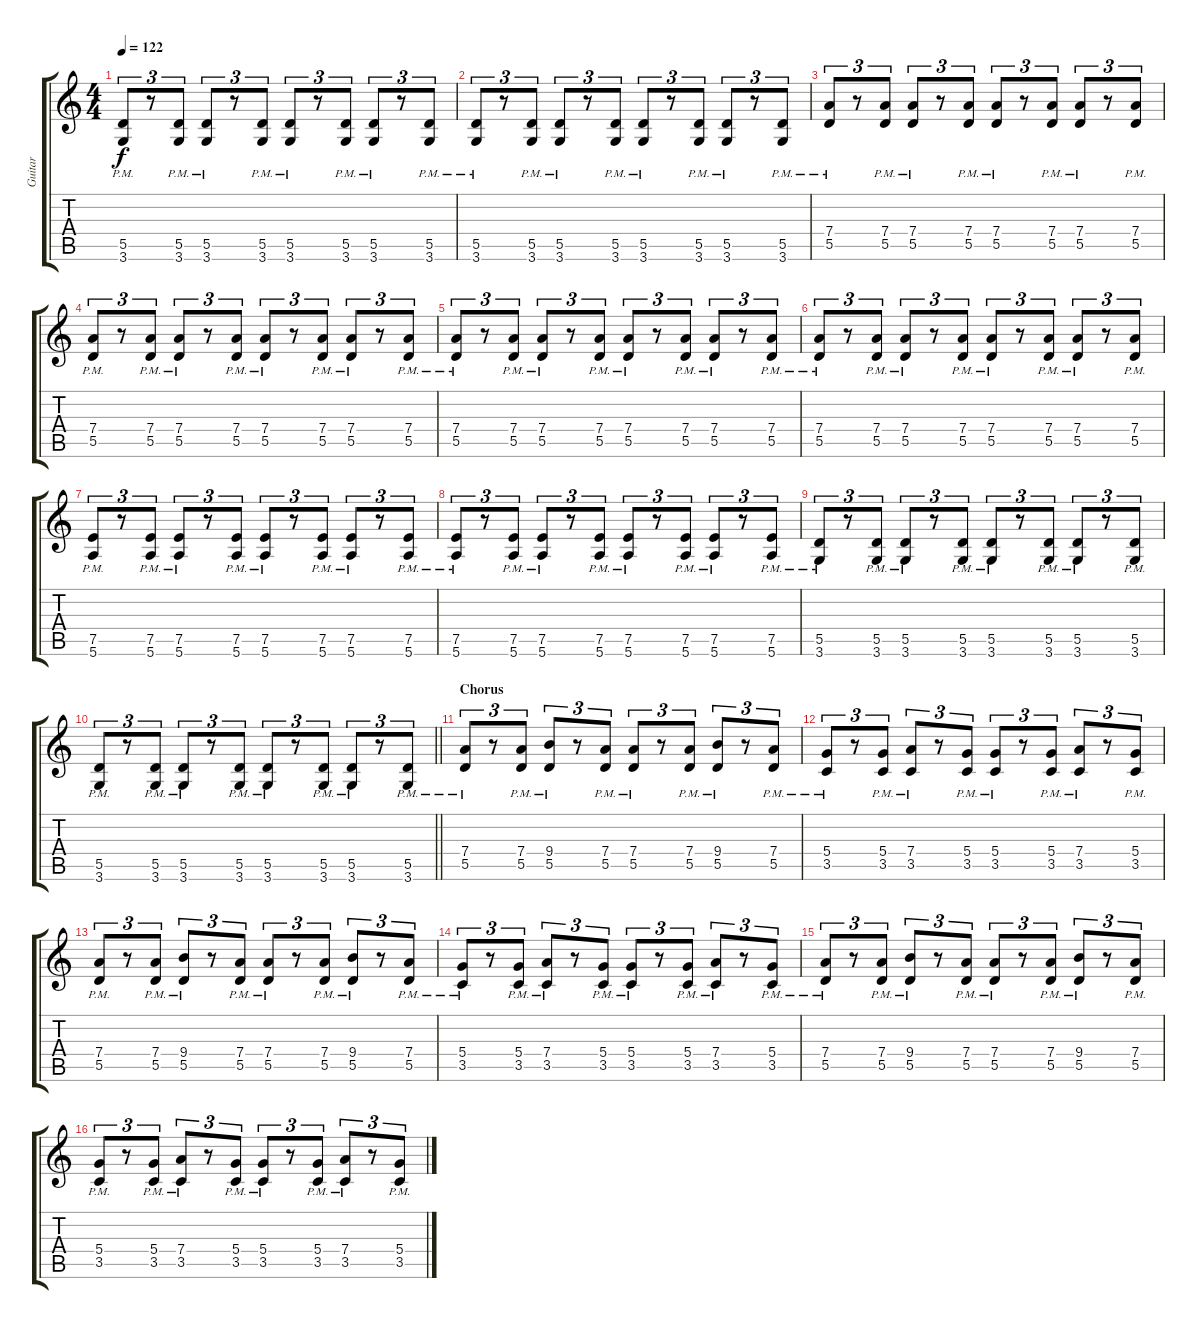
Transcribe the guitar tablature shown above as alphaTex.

\track ("Guitar" "Guitar") {instrument electricguitarmuted}
\staff {score tabs}
\tuning (E4 B3 G3 D3 A2 E2) {hide}
\ts (4 4)
\tempo 122
\clef g2
\ks c
(5.5{pm} 3.6{pm}).8{tu (3 2) dy f} r.8{tu (3 2)} (5.5{pm} 3.6{pm}).8{tu (3 2)} (5.5{pm} 3.6{pm}).8{tu (3 2)} r.8{tu (3 2)} (5.5{pm} 3.6{pm}).8{tu (3 2)} (5.5{pm} 3.6{pm}).8{tu (3 2)} r.8{tu (3 2)} (5.5{pm} 3.6{pm}).8{tu (3 2)} (5.5{pm} 3.6{pm}).8{tu (3 2)} r.8{tu (3 2)} (5.5{pm} 3.6{pm}).8{tu (3 2)} |
(5.5{pm} 3.6{pm}).8{tu (3 2)} r.8{tu (3 2)} (5.5{pm} 3.6{pm}).8{tu (3 2)} (5.5{pm} 3.6{pm}).8{tu (3 2)} r.8{tu (3 2)} (5.5{pm} 3.6{pm}).8{tu (3 2)} (5.5{pm} 3.6{pm}).8{tu (3 2)} r.8{tu (3 2)} (5.5{pm} 3.6{pm}).8{tu (3 2)} (5.5{pm} 3.6{pm}).8{tu (3 2)} r.8{tu (3 2)} (5.5{pm} 3.6{pm}).8{tu (3 2)} |
(7.4{pm} 5.5{pm}).8{tu (3 2)} r.8{tu (3 2)} (7.4{pm} 5.5{pm}).8{tu (3 2)} (7.4{pm} 5.5{pm}).8{tu (3 2)} r.8{tu (3 2)} (7.4{pm} 5.5{pm}).8{tu (3 2)} (7.4{pm} 5.5{pm}).8{tu (3 2)} r.8{tu (3 2)} (7.4{pm} 5.5{pm}).8{tu (3 2)} (7.4{pm} 5.5{pm}).8{tu (3 2)} r.8{tu (3 2)} (7.4{pm} 5.5{pm}).8{tu (3 2)} |
(7.4{pm} 5.5{pm}).8{tu (3 2)} r.8{tu (3 2)} (7.4{pm} 5.5{pm}).8{tu (3 2)} (7.4{pm} 5.5{pm}).8{tu (3 2)} r.8{tu (3 2)} (7.4{pm} 5.5{pm}).8{tu (3 2)} (7.4{pm} 5.5{pm}).8{tu (3 2)} r.8{tu (3 2)} (7.4{pm} 5.5{pm}).8{tu (3 2)} (7.4{pm} 5.5{pm}).8{tu (3 2)} r.8{tu (3 2)} (7.4{pm} 5.5{pm}).8{tu (3 2)} |
(7.4{pm} 5.5{pm}).8{tu (3 2)} r.8{tu (3 2)} (7.4{pm} 5.5{pm}).8{tu (3 2)} (7.4{pm} 5.5{pm}).8{tu (3 2)} r.8{tu (3 2)} (7.4{pm} 5.5{pm}).8{tu (3 2)} (7.4{pm} 5.5{pm}).8{tu (3 2)} r.8{tu (3 2)} (7.4{pm} 5.5{pm}).8{tu (3 2)} (7.4{pm} 5.5{pm}).8{tu (3 2)} r.8{tu (3 2)} (7.4{pm} 5.5{pm}).8{tu (3 2)} |
(7.4{pm} 5.5{pm}).8{tu (3 2)} r.8{tu (3 2)} (7.4{pm} 5.5{pm}).8{tu (3 2)} (7.4{pm} 5.5{pm}).8{tu (3 2)} r.8{tu (3 2)} (7.4{pm} 5.5{pm}).8{tu (3 2)} (7.4{pm} 5.5{pm}).8{tu (3 2)} r.8{tu (3 2)} (7.4{pm} 5.5{pm}).8{tu (3 2)} (7.4{pm} 5.5{pm}).8{tu (3 2)} r.8{tu (3 2)} (7.4{pm} 5.5{pm}).8{tu (3 2)} |
(7.5{pm} 5.6{pm}).8{tu (3 2)} r.8{tu (3 2)} (7.5{pm} 5.6{pm}).8{tu (3 2)} (7.5{pm} 5.6{pm}).8{tu (3 2)} r.8{tu (3 2)} (7.5{pm} 5.6{pm}).8{tu (3 2)} (7.5{pm} 5.6{pm}).8{tu (3 2)} r.8{tu (3 2)} (7.5{pm} 5.6{pm}).8{tu (3 2)} (7.5{pm} 5.6{pm}).8{tu (3 2)} r.8{tu (3 2)} (7.5{pm} 5.6{pm}).8{tu (3 2)} |
(7.5{pm} 5.6{pm}).8{tu (3 2)} r.8{tu (3 2)} (7.5{pm} 5.6{pm}).8{tu (3 2)} (7.5{pm} 5.6{pm}).8{tu (3 2)} r.8{tu (3 2)} (7.5{pm} 5.6{pm}).8{tu (3 2)} (7.5{pm} 5.6{pm}).8{tu (3 2)} r.8{tu (3 2)} (7.5{pm} 5.6{pm}).8{tu (3 2)} (7.5{pm} 5.6{pm}).8{tu (3 2)} r.8{tu (3 2)} (7.5{pm} 5.6{pm}).8{tu (3 2)} |
(5.5{pm} 3.6{pm}).8{tu (3 2)} r.8{tu (3 2)} (5.5{pm} 3.6{pm}).8{tu (3 2)} (5.5{pm} 3.6{pm}).8{tu (3 2)} r.8{tu (3 2)} (5.5{pm} 3.6{pm}).8{tu (3 2)} (5.5{pm} 3.6{pm}).8{tu (3 2)} r.8{tu (3 2)} (5.5{pm} 3.6{pm}).8{tu (3 2)} (5.5{pm} 3.6{pm}).8{tu (3 2)} r.8{tu (3 2)} (5.5{pm} 3.6{pm}).8{tu (3 2)} |
\barLineRight lightlight
(5.5{pm} 3.6{pm}).8{tu (3 2)} r.8{tu (3 2)} (5.5{pm} 3.6{pm}).8{tu (3 2)} (5.5{pm} 3.6{pm}).8{tu (3 2)} r.8{tu (3 2)} (5.5{pm} 3.6{pm}).8{tu (3 2)} (5.5{pm} 3.6{pm}).8{tu (3 2)} r.8{tu (3 2)} (5.5{pm} 3.6{pm}).8{tu (3 2)} (5.5{pm} 3.6{pm}).8{tu (3 2)} r.8{tu (3 2)} (5.5{pm} 3.6{pm}).8{tu (3 2)} |
\section ("" "Chorus")
(7.4{pm} 5.5{pm}).8{tu (3 2)} r.8{tu (3 2)} (7.4{pm} 5.5{pm}).8{tu (3 2)} (9.4{pm} 5.5{pm}).8{tu (3 2)} r.8{tu (3 2)} (7.4{pm} 5.5{pm}).8{tu (3 2)} (7.4{pm} 5.5{pm}).8{tu (3 2)} r.8{tu (3 2)} (7.4{pm} 5.5{pm}).8{tu (3 2)} (9.4{pm} 5.5{pm}).8{tu (3 2)} r.8{tu (3 2)} (7.4{pm} 5.5{pm}).8{tu (3 2)} |
(5.4{pm} 3.5{pm}).8{tu (3 2)} r.8{tu (3 2)} (5.4{pm} 3.5{pm}).8{tu (3 2)} (7.4{pm} 3.5{pm}).8{tu (3 2)} r.8{tu (3 2)} (5.4{pm} 3.5{pm}).8{tu (3 2)} (5.4{pm} 3.5{pm}).8{tu (3 2)} r.8{tu (3 2)} (5.4{pm} 3.5{pm}).8{tu (3 2)} (7.4{pm} 3.5{pm}).8{tu (3 2)} r.8{tu (3 2)} (5.4{pm} 3.5{pm}).8{tu (3 2)} |
(7.4{pm} 5.5{pm}).8{tu (3 2)} r.8{tu (3 2)} (7.4{pm} 5.5{pm}).8{tu (3 2)} (9.4{pm} 5.5{pm}).8{tu (3 2)} r.8{tu (3 2)} (7.4{pm} 5.5{pm}).8{tu (3 2)} (7.4{pm} 5.5{pm}).8{tu (3 2)} r.8{tu (3 2)} (7.4{pm} 5.5{pm}).8{tu (3 2)} (9.4{pm} 5.5{pm}).8{tu (3 2)} r.8{tu (3 2)} (7.4{pm} 5.5{pm}).8{tu (3 2)} |
(5.4{pm} 3.5{pm}).8{tu (3 2)} r.8{tu (3 2)} (5.4{pm} 3.5{pm}).8{tu (3 2)} (7.4{pm} 3.5{pm}).8{tu (3 2)} r.8{tu (3 2)} (5.4{pm} 3.5{pm}).8{tu (3 2)} (5.4{pm} 3.5{pm}).8{tu (3 2)} r.8{tu (3 2)} (5.4{pm} 3.5{pm}).8{tu (3 2)} (7.4{pm} 3.5{pm}).8{tu (3 2)} r.8{tu (3 2)} (5.4{pm} 3.5{pm}).8{tu (3 2)} |
(7.4{pm} 5.5{pm}).8{tu (3 2)} r.8{tu (3 2)} (7.4{pm} 5.5{pm}).8{tu (3 2)} (9.4{pm} 5.5{pm}).8{tu (3 2)} r.8{tu (3 2)} (7.4{pm} 5.5{pm}).8{tu (3 2)} (7.4{pm} 5.5{pm}).8{tu (3 2)} r.8{tu (3 2)} (7.4{pm} 5.5{pm}).8{tu (3 2)} (9.4{pm} 5.5{pm}).8{tu (3 2)} r.8{tu (3 2)} (7.4{pm} 5.5{pm}).8{tu (3 2)} |
(5.4{pm} 3.5{pm}).8{tu (3 2)} r.8{tu (3 2)} (5.4{pm} 3.5{pm}).8{tu (3 2)} (7.4{pm} 3.5{pm}).8{tu (3 2)} r.8{tu (3 2)} (5.4{pm} 3.5{pm}).8{tu (3 2)} (5.4{pm} 3.5{pm}).8{tu (3 2)} r.8{tu (3 2)} (5.4{pm} 3.5{pm}).8{tu (3 2)} (7.4{pm} 3.5{pm}).8{tu (3 2)} r.8{tu (3 2)} (5.4{pm} 3.5{pm}).8{tu (3 2)}
